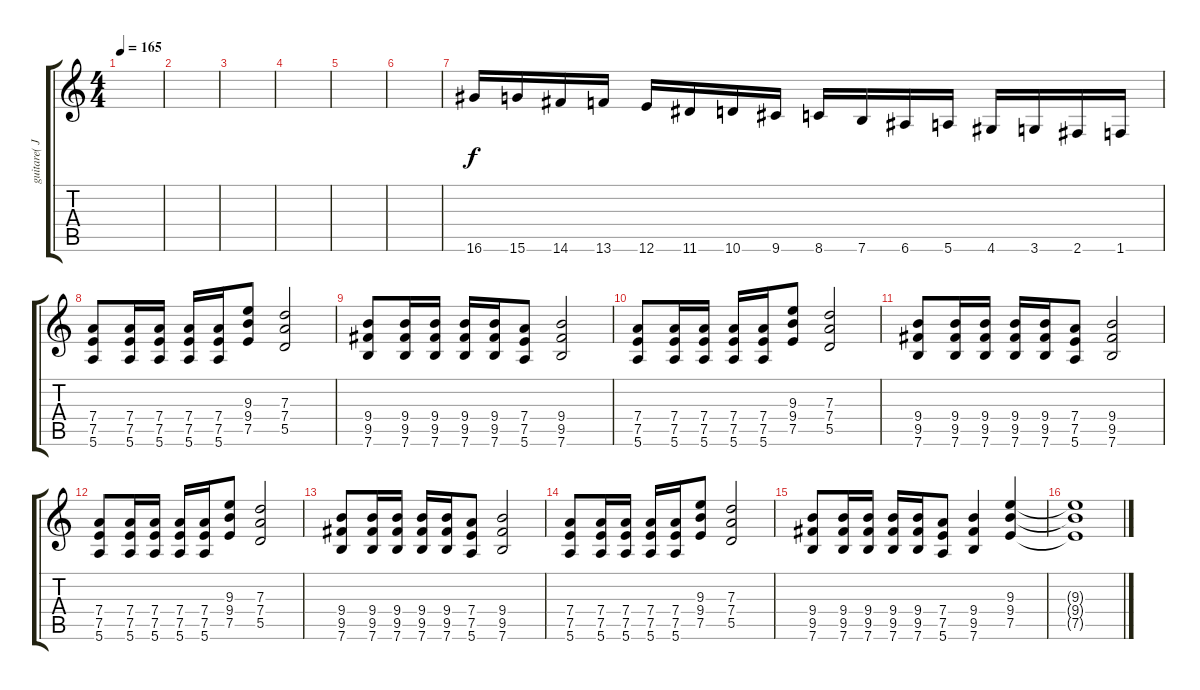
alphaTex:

\track ("guitare( Jake )" "guitare( J") {instrument distortionguitar}
\staff {score tabs}
\tuning (E4 B3 G3 D3 A2 E2) {hide}
\ts (4 4)
\tempo 165
\clef g2
\ks c
|
|
|
|
|
|
16.6.16 15.6.16 14.6.16 13.6.16 12.6.16 11.6.16 10.6.16 9.6.16 8.6.16 7.6.16 6.6.16 5.6.16 4.6.16 3.6.16 2.6.16 1.6.16 |
(7.4 7.5 5.6).8 (7.4 7.5 5.6).16 (7.4 7.5 5.6).16 (7.4 7.5 5.6).16 (7.4 7.5 5.6).16 (9.3 9.4 7.5).8 (7.3 7.4 5.5).2 |
(9.4 9.5 7.6).8 (9.4 9.5 7.6).16 (9.4 9.5 7.6).16 (9.4 9.5 7.6).16 (9.4 9.5 7.6).16 (7.4 7.5 5.6).8 (9.4 9.5 7.6).2 |
(7.4 7.5 5.6).8 (7.4 7.5 5.6).16 (7.4 7.5 5.6).16 (7.4 7.5 5.6).16 (7.4 7.5 5.6).16 (9.3 9.4 7.5).8 (7.3 7.4 5.5).2 |
(9.4 9.5 7.6).8 (9.4 9.5 7.6).16 (9.4 9.5 7.6).16 (9.4 9.5 7.6).16 (9.4 9.5 7.6).16 (7.4 7.5 5.6).8 (9.4 9.5 7.6).2 |
(7.4 7.5 5.6).8 (7.4 7.5 5.6).16 (7.4 7.5 5.6).16 (7.4 7.5 5.6).16 (7.4 7.5 5.6).16 (9.3 9.4 7.5).8 (7.3 7.4 5.5).2 |
(9.4 9.5 7.6).8 (9.4 9.5 7.6).16 (9.4 9.5 7.6).16 (9.4 9.5 7.6).16 (9.4 9.5 7.6).16 (7.4 7.5 5.6).8 (9.4 9.5 7.6).2 |
(7.4 7.5 5.6).8 (7.4 7.5 5.6).16 (7.4 7.5 5.6).16 (7.4 7.5 5.6).16 (7.4 7.5 5.6).16 (9.3 9.4 7.5).8 (7.3 7.4 5.5).2 |
(9.4 9.5 7.6).8 (9.4 9.5 7.6).16 (9.4 9.5 7.6).16 (9.4 9.5 7.6).16 (9.4 9.5 7.6).16 (7.4 7.5 5.6).8 (9.4 9.5 7.6).4 (9.3 9.4 7.5).4 |
(9.3{t} 9.4{t} 7.5{t}).1
